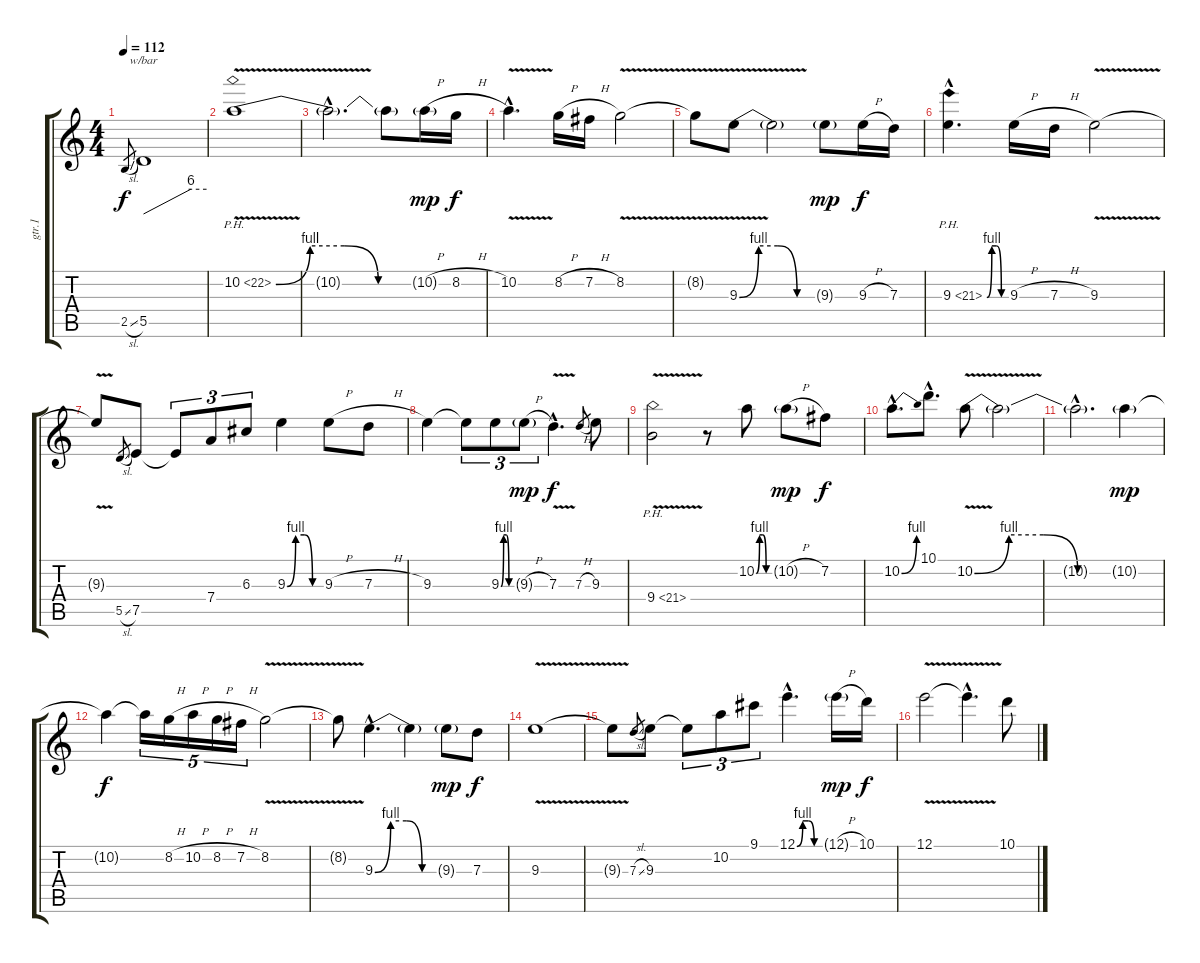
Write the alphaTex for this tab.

\track ("gtr.1" "gtr.1") {instrument distortionguitar}
\staff {score tabs}
\tuning (E4 B3 G3 D3 A2 E2) {hide}
\ts (4 4)
\tempo 112
\clef g2
\ks c
2.5{sl}.8{gr dy f} 5.5.1{tbe (custom default 0 0 45 24 60 24)} |
10.2{be (custom 0 0 15 4 30 4 45 0 60 0) ph 12 v}.1 |
10.2{hac t}.2{d} 10.2{t}.8 10.2{h g}.16{dy mp} 8.2{h}.16{dy f} |
10.2{v hac}.4{d} 8.2{h}.16 7.2{h}.16 8.2{v}.2 |
8.2{t}.8 9.3{be (custom 0 0 15 4 30 4 45 0 60 0) v}.8 9.3{t}.2 9.3{g}.8{dy mp} 9.3{h}.16{dy f} 7.3.16 |
9.3{be (custom 0 0 15 4 30 4 45 0 60 0) ph 12 hac}.4{d} 9.3{h}.16 7.3{h}.16 9.3{v}.2 |
9.3{t}.8 5.5{sl}.8{gr} 7.5.8 7.5{t}.8{tu (3 2)} 7.4.8{tu (3 2)} 6.3.8{tu (3 2)} 9.3{be (custom 0 0 15 4 30 4 45 0 60 0)}.4 9.3{h}.8 7.3{h}.8 |
9.3.4 9.3{t}.8{tu (3 2)} 9.3{be (custom 0 0 15 4 30 4 45 0 60 0)}.8{tu (3 2)} 9.3{h g}.8{tu (3 2) dy mp} 7.3{v hac}.4{d dy f} 7.3{h}.8{gr} 9.3.8 |
9.4{ph 12 v}.2 r.8 10.2{be (custom 0 0 15 4 30 4 45 0 60 0)}.8 10.2{h g}.8{dy mp} 7.2.8{dy f} |
10.2{be (bend 0 0 60 4) hac}.8{d} 10.1{hac}.8{d} 10.2{be (custom 0 0 15 4 30 4 45 0 60 0) v}.8 10.2{t}.2 |
10.2{hac t}.2{d} 10.2{g}.4{dy mp} |
10.2{t}.4{dy f} 10.2{t}.16{tu (5 4)} 8.2{h}.16{tu (5 4)} 10.2{h}.16{tu (5 4)} 8.2{h}.16{tu (5 4)} 7.2{h}.16{tu (5 4)} 8.2{v}.2 |
8.2{t}.8 9.3{be (custom 0 0 15 4 30 4 45 0 60 0) hac}.4{d} 9.3{t}.4 9.3{g}.8{dy mp} 7.3.8{dy f} |
9.3{v}.1 |
9.3{t}.8 7.3{sl}.8{gr} 9.3.8 9.3{t}.8{tu (3 2)} 10.2.8{tu (3 2)} 9.1.8{tu (3 2)} 12.1{be (custom 0 0 15 4 30 4 45 0 60 0) hac}.4{d} 12.1{h g}.16{dy mp} 10.1.16{dy f} |
12.1{v}.2 12.1{hac t}.4{d} 10.1.8
